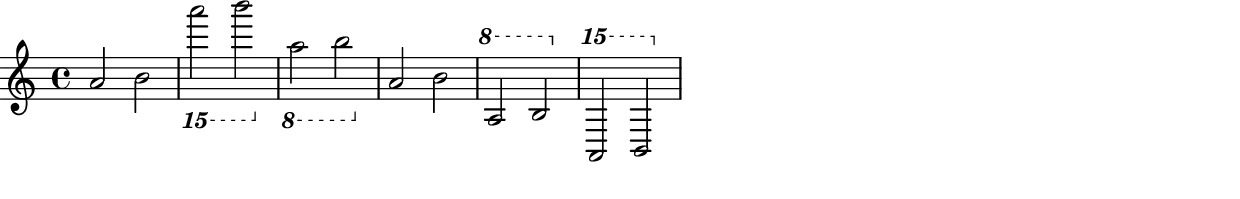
%% Generated by lilypond-book
%% Options: [exampleindent=10.16\mm,indent=0\mm,line-width=160\mm,quote]
\include "lilypond-book-preamble.ly"


% ****************************************************************
% Start cut-&-pastable-section
% ****************************************************************

#(ly:set-option 'eps-box-padding 3.000000)



\paper {
  indent = 0\mm
  line-width = 160\mm
  % offset the left padding, also add 1mm as lilypond creates cropped
  % images with a little space on the right
  line-width = #(- line-width (* mm  3.000000) (* mm 1))
  line-width = 160\mm - 2.0 * 10.16\mm
  % offset the left padding, also add 1mm as lilypond creates cropped
  % images with a little space on the right
  line-width = #(- line-width (* mm  3.000000) (* mm 1))
}

\layout {
  
}




% ****************************************************************
% ly snippet:
% ****************************************************************
\sourcefileline 1373
\relative a' {
  a2 b
  \ottava #-2
  a2 b
  \ottava #-1
  a2 b
  \ottava #0
  a2 b
  \ottava #1
  a2 b
  \ottava #2
  a2 b
}



% ****************************************************************
% end ly snippet
% ****************************************************************
